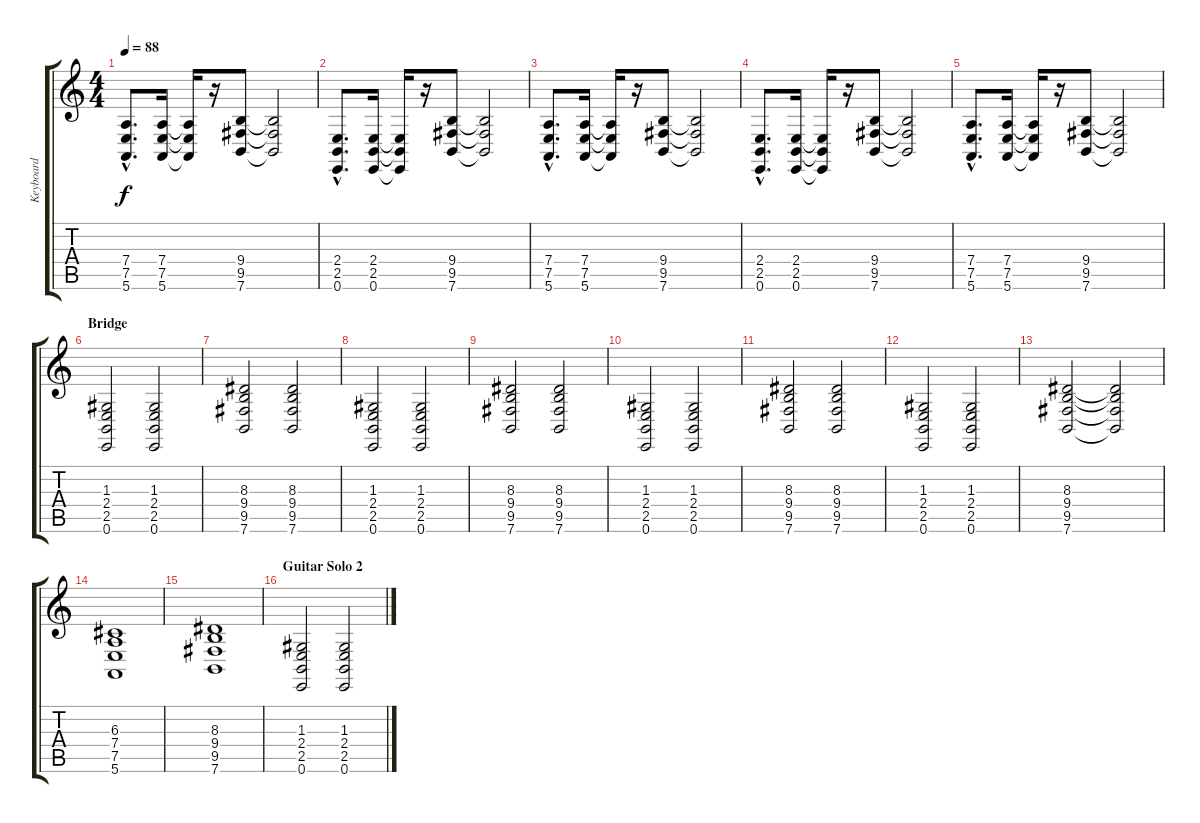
\track ("Keyboard" "Keyboard") {instrument acousticgrandpiano}
\staff {score tabs}
\tuning (E4 B3 G3 D3 A2 E2) {hide}
\ts (4 4)
\tempo 88
\clef g2
\ks c
(7.4{hac} 7.5{hac} 5.6{hac}).8{d dy f} (7.4 7.5 5.6).16 (7.4{t} 7.5{t} 5.6{t}).16 r.16 (9.4 9.5 7.6).8 (9.4{t} 9.5{t} 7.6{t}).2 |
(2.4{hac} 2.5{hac} 0.6{hac}).8{d} (2.4 2.5 0.6).16 (2.4{t} 2.5{t} 0.6{t}).16 r.16 (9.4 9.5 7.6).8 (9.4{t} 9.5{t} 7.6{t}).2 |
(7.4{hac} 7.5{hac} 5.6{hac}).8{d} (7.4 7.5 5.6).16 (7.4{t} 7.5{t} 5.6{t}).16 r.16 (9.4 9.5 7.6).8 (9.4{t} 9.5{t} 7.6{t}).2 |
(2.4{hac} 2.5{hac} 0.6{hac}).8{d} (2.4 2.5 0.6).16 (2.4{t} 2.5{t} 0.6{t}).16 r.16 (9.4 9.5 7.6).8 (9.4{t} 9.5{t} 7.6{t}).2 |
(7.4{hac} 7.5{hac} 5.6{hac}).8{d} (7.4 7.5 5.6).16 (7.4{t} 7.5{t} 5.6{t}).16 r.16 (9.4 9.5 7.6).8 (9.4{t} 9.5{t} 7.6{t}).2 |
\section ("" "Bridge")
(1.3 2.4 2.5 0.6).2 (1.3 2.4 2.5 0.6).2 |
(8.3 9.4 9.5 7.6).2 (8.3 9.4 9.5 7.6).2 |
(1.3 2.4 2.5 0.6).2 (1.3 2.4 2.5 0.6).2 |
(8.3 9.4 9.5 7.6).2 (8.3 9.4 9.5 7.6).2 |
(1.3 2.4 2.5 0.6).2 (1.3 2.4 2.5 0.6).2 |
(8.3 9.4 9.5 7.6).2 (8.3 9.4 9.5 7.6).2 |
(1.3 2.4 2.5 0.6).2 (1.3 2.4 2.5 0.6).2 |
(8.3 9.4 9.5 7.6).2 (8.3{t} 9.4{t} 9.5{t} 7.6{t}).2 |
(6.3 7.4 7.5 5.6).1 |
(8.3 9.4 9.5 7.6).1 |
\section ("" "Guitar Solo 2")
(1.3 2.4 2.5 0.6).2 (1.3 2.4 2.5 0.6).2
